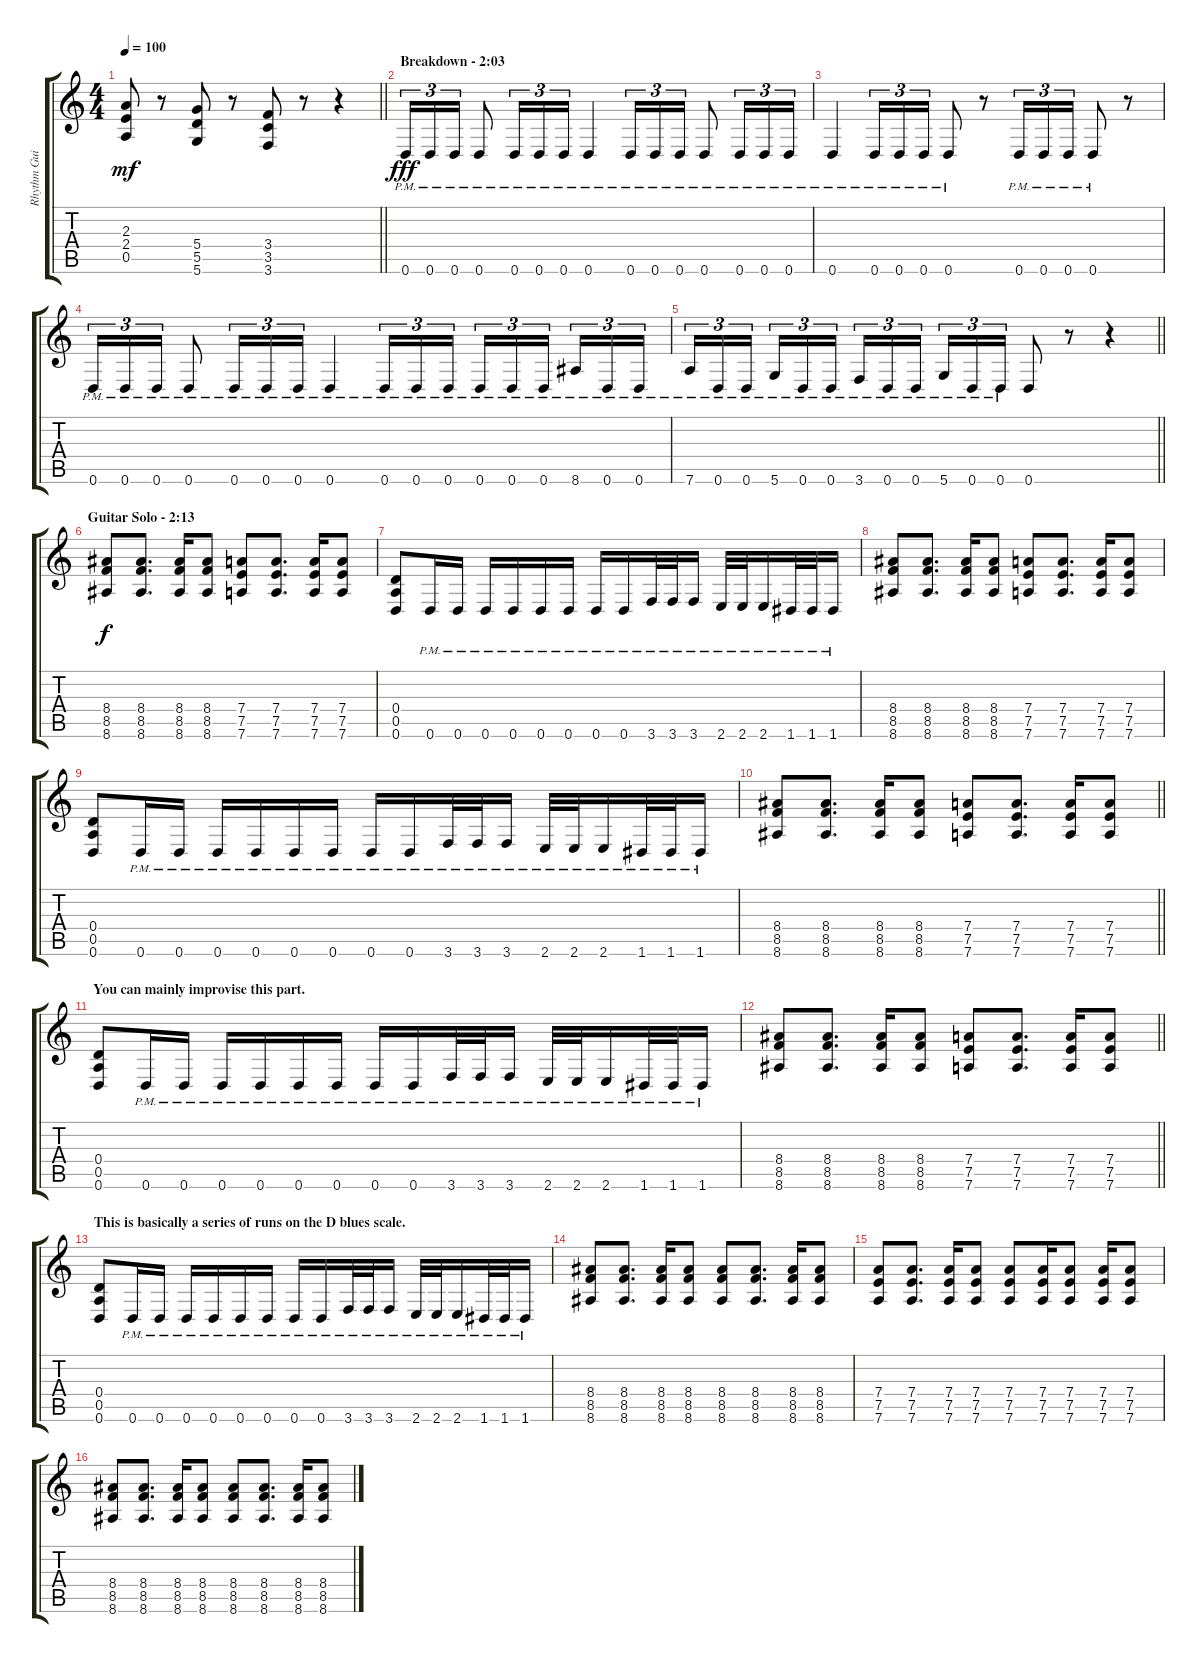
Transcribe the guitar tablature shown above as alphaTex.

\track ("Rhythm Guitar" "Rhythm Gui") {instrument distortionguitar}
\staff {score tabs}
\tuning (E4 B3 G3 D3 A2 D2) {hide}
\ts (4 4)
\tempo 100
\clef g2
\barLineRight lightlight
\ks c
(2.3 2.4 0.5).8{dy mf} r.8 (5.4 5.5 5.6).8 r.8 (3.4 3.5 3.6).8 r.8 r.4 |
\section ("" "Breakdown - 2:03")
0.6{pm}.16{tu (3 2) dy fff} 0.6{pm}.16{tu (3 2)} 0.6{pm}.16{tu (3 2)} 0.6{pm}.8 0.6{pm}.16{tu (3 2)} 0.6{pm}.16{tu (3 2)} 0.6{pm}.16{tu (3 2)} 0.6{pm}.4 0.6{pm}.16{tu (3 2)} 0.6{pm}.16{tu (3 2)} 0.6{pm}.16{tu (3 2)} 0.6{pm}.8 0.6{pm}.16{tu (3 2)} 0.6{pm}.16{tu (3 2)} 0.6{pm}.16{tu (3 2)} |
0.6{pm}.4 0.6{pm}.16{tu (3 2)} 0.6{pm}.16{tu (3 2)} 0.6{pm}.16{tu (3 2)} 0.6{pm}.8 r.8 0.6{pm}.16{tu (3 2)} 0.6{pm}.16{tu (3 2)} 0.6{pm}.16{tu (3 2)} 0.6{pm}.8 r.8 |
0.6{pm}.16{tu (3 2)} 0.6{pm}.16{tu (3 2)} 0.6{pm}.16{tu (3 2)} 0.6{pm}.8 0.6{pm}.16{tu (3 2)} 0.6{pm}.16{tu (3 2)} 0.6{pm}.16{tu (3 2)} 0.6{pm}.4 0.6{pm}.16{tu (3 2)} 0.6{pm}.16{tu (3 2)} 0.6{pm}.16{tu (3 2)} 0.6{pm}.16{tu (3 2)} 0.6{pm}.16{tu (3 2)} 0.6{pm}.16{tu (3 2) beam splitsecondary} 8.6{pm}.16{tu (3 2)} 0.6{pm}.16{tu (3 2)} 0.6{pm}.16{tu (3 2)} |
\barLineRight lightlight
7.6{pm}.16{tu (3 2)} 0.6{pm}.16{tu (3 2)} 0.6{pm}.16{tu (3 2) beam splitsecondary} 5.6{pm}.16{tu (3 2)} 0.6{pm}.16{tu (3 2)} 0.6{pm}.16{tu (3 2)} 3.6{pm}.16{tu (3 2)} 0.6{pm}.16{tu (3 2)} 0.6{pm}.16{tu (3 2) beam splitsecondary} 5.6{pm}.16{tu (3 2)} 0.6{pm}.16{tu (3 2)} 0.6{pm}.16{tu (3 2)} 0.6.8 r.8 r.4 |
\section ("" "Guitar Solo - 2:13")
(8.4 8.5 8.6).8{dy f} (8.4 8.5 8.6).8{d} (8.4 8.5 8.6).16 (8.4 8.5 8.6).8 (7.4 7.5 7.6).8 (7.4 7.5 7.6).8{d} (7.4 7.5 7.6).16 (7.4 7.5 7.6).8 |
(0.4 0.5 0.6).8 0.6{pm}.16 0.6{pm}.16 0.6{pm}.16 0.6{pm}.16 0.6{pm}.16 0.6{pm}.16 0.6{pm}.16 0.6{pm}.16 3.6{pm}.32 3.6{pm}.32 3.6{pm}.16 2.6{pm}.32 2.6{pm}.32 2.6{pm}.16 1.6{pm}.32 1.6{pm}.32 1.6{pm}.16 |
(8.4 8.5 8.6).8 (8.4 8.5 8.6).8{d} (8.4 8.5 8.6).16 (8.4 8.5 8.6).8 (7.4 7.5 7.6).8 (7.4 7.5 7.6).8{d} (7.4 7.5 7.6).16 (7.4 7.5 7.6).8 |
(0.4 0.5 0.6).8 0.6{pm}.16 0.6{pm}.16 0.6{pm}.16 0.6{pm}.16 0.6{pm}.16 0.6{pm}.16 0.6{pm}.16 0.6{pm}.16 3.6{pm}.32 3.6{pm}.32 3.6{pm}.16 2.6{pm}.32 2.6{pm}.32 2.6{pm}.16 1.6{pm}.32 1.6{pm}.32 1.6{pm}.16 |
\barLineRight lightlight
(8.4 8.5 8.6).8 (8.4 8.5 8.6).8{d} (8.4 8.5 8.6).16 (8.4 8.5 8.6).8 (7.4 7.5 7.6).8 (7.4 7.5 7.6).8{d} (7.4 7.5 7.6).16 (7.4 7.5 7.6).8 |
\section ("" "You can mainly improvise this part.")
(0.4 0.5 0.6).8 0.6{pm}.16 0.6{pm}.16 0.6{pm}.16 0.6{pm}.16 0.6{pm}.16 0.6{pm}.16 0.6{pm}.16 0.6{pm}.16 3.6{pm}.32 3.6{pm}.32 3.6{pm}.16 2.6{pm}.32 2.6{pm}.32 2.6{pm}.16 1.6{pm}.32 1.6{pm}.32 1.6{pm}.16 |
\barLineRight lightlight
(8.4 8.5 8.6).8 (8.4 8.5 8.6).8{d} (8.4 8.5 8.6).16 (8.4 8.5 8.6).8 (7.4 7.5 7.6).8 (7.4 7.5 7.6).8{d} (7.4 7.5 7.6).16 (7.4 7.5 7.6).8 |
\section ("" "This is basically a series of runs on the D blues scale.")
(0.4 0.5 0.6).8 0.6{pm}.16 0.6{pm}.16 0.6{pm}.16 0.6{pm}.16 0.6{pm}.16 0.6{pm}.16 0.6{pm}.16 0.6{pm}.16 3.6{pm}.32 3.6{pm}.32 3.6{pm}.16 2.6{pm}.32 2.6{pm}.32 2.6{pm}.16 1.6{pm}.32 1.6{pm}.32 1.6{pm}.16 |
(8.4 8.5 8.6).8 (8.4 8.5 8.6).8{d} (8.4 8.5 8.6).16 (8.4 8.5 8.6).8 (8.4 8.5 8.6).8 (8.4 8.5 8.6).8{d} (8.4 8.5 8.6).16 (8.4 8.5 8.6).8 |
(7.4 7.5 7.6).8 (7.4 7.5 7.6).8{d} (7.4 7.5 7.6).16 (7.4 7.5 7.6).8 (7.4 7.5 7.6).8 (7.4 7.5 7.6).16 (7.4 7.5 7.6).8 (7.4 7.5 7.6).16 (7.4 7.5 7.6).8 |
(8.4 8.5 8.6).8 (8.4 8.5 8.6).8{d} (8.4 8.5 8.6).16 (8.4 8.5 8.6).8 (8.4 8.5 8.6).8 (8.4 8.5 8.6).8{d} (8.4 8.5 8.6).16 (8.4 8.5 8.6).8
